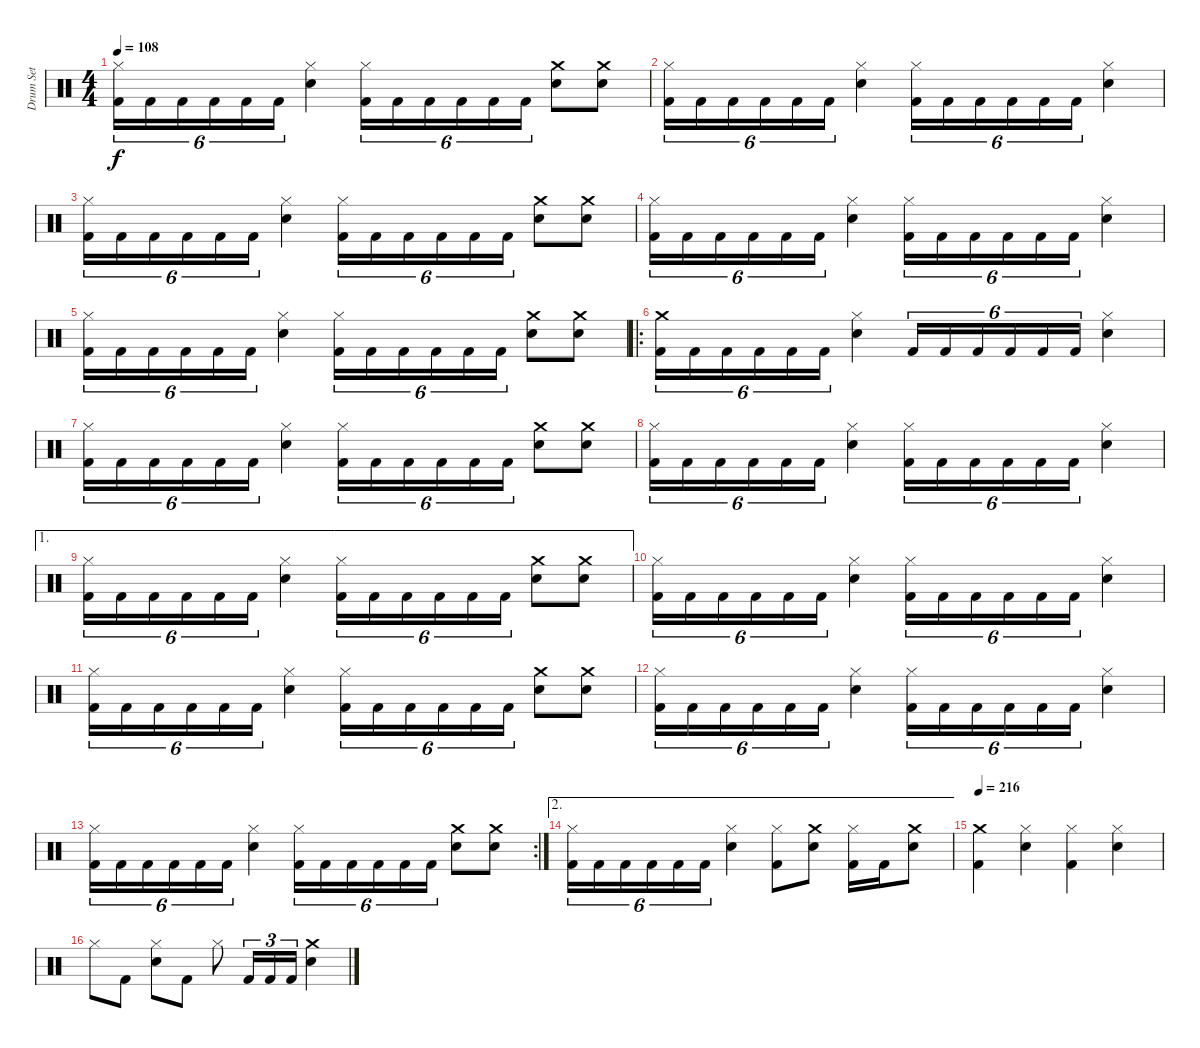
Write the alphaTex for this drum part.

\track ("Drum Set" "Drum Set") {instrument percussion}
\staff {score}
\articulation defaults
\ts (4 4)
\tempo 108
\clef neutral
\ks c
("Hi-Hat (closed)" "Kick (hit) 2").16{tu (6 4) dy f} "Kick (hit) 2".16{tu (6 4)} "Kick (hit) 2".16{tu (6 4)} "Kick (hit) 2".16{tu (6 4)} "Kick (hit) 2".16{tu (6 4)} "Kick (hit) 2".16{tu (6 4)} ("Hi-Hat (closed)" "Snare (hit) 2").4 ("Hi-Hat (closed)" "Kick (hit) 2").16{tu (6 4)} "Kick (hit) 2".16{tu (6 4)} "Kick (hit) 2".16{tu (6 4)} "Kick (hit) 2".16{tu (6 4)} "Kick (hit) 2".16{tu (6 4)} "Kick (hit) 2".16{tu (6 4)} ("Crash medium (hit)" "Snare (hit) 2").8 ("Crash medium (hit)" "Snare (hit) 2").8 |
("Hi-Hat (closed)" "Kick (hit) 2").16{tu (6 4)} "Kick (hit) 2".16{tu (6 4)} "Kick (hit) 2".16{tu (6 4)} "Kick (hit) 2".16{tu (6 4)} "Kick (hit) 2".16{tu (6 4)} "Kick (hit) 2".16{tu (6 4)} ("Hi-Hat (closed)" "Snare (hit) 2").4 ("Hi-Hat (closed)" "Kick (hit) 2").16{tu (6 4)} "Kick (hit) 2".16{tu (6 4)} "Kick (hit) 2".16{tu (6 4)} "Kick (hit) 2".16{tu (6 4)} "Kick (hit) 2".16{tu (6 4)} "Kick (hit) 2".16{tu (6 4)} ("Hi-Hat (closed)" "Snare (hit) 2").4 |
("Hi-Hat (closed)" "Kick (hit) 2").16{tu (6 4)} "Kick (hit) 2".16{tu (6 4)} "Kick (hit) 2".16{tu (6 4)} "Kick (hit) 2".16{tu (6 4)} "Kick (hit) 2".16{tu (6 4)} "Kick (hit) 2".16{tu (6 4)} ("Hi-Hat (closed)" "Snare (hit) 2").4 ("Hi-Hat (closed)" "Kick (hit) 2").16{tu (6 4)} "Kick (hit) 2".16{tu (6 4)} "Kick (hit) 2".16{tu (6 4)} "Kick (hit) 2".16{tu (6 4)} "Kick (hit) 2".16{tu (6 4)} "Kick (hit) 2".16{tu (6 4)} ("Crash medium (hit)" "Snare (hit) 2").8 ("Crash medium (hit)" "Snare (hit) 2").8 |
("Hi-Hat (closed)" "Kick (hit) 2").16{tu (6 4)} "Kick (hit) 2".16{tu (6 4)} "Kick (hit) 2".16{tu (6 4)} "Kick (hit) 2".16{tu (6 4)} "Kick (hit) 2".16{tu (6 4)} "Kick (hit) 2".16{tu (6 4)} ("Hi-Hat (closed)" "Snare (hit) 2").4 ("Hi-Hat (closed)" "Kick (hit) 2").16{tu (6 4)} "Kick (hit) 2".16{tu (6 4)} "Kick (hit) 2".16{tu (6 4)} "Kick (hit) 2".16{tu (6 4)} "Kick (hit) 2".16{tu (6 4)} "Kick (hit) 2".16{tu (6 4)} ("Hi-Hat (closed)" "Snare (hit) 2").4 |
("Hi-Hat (closed)" "Kick (hit) 2").16{tu (6 4)} "Kick (hit) 2".16{tu (6 4)} "Kick (hit) 2".16{tu (6 4)} "Kick (hit) 2".16{tu (6 4)} "Kick (hit) 2".16{tu (6 4)} "Kick (hit) 2".16{tu (6 4)} ("Hi-Hat (closed)" "Snare (hit) 2").4 ("Hi-Hat (closed)" "Kick (hit) 2").16{tu (6 4)} "Kick (hit) 2".16{tu (6 4)} "Kick (hit) 2".16{tu (6 4)} "Kick (hit) 2".16{tu (6 4)} "Kick (hit) 2".16{tu (6 4)} "Kick (hit) 2".16{tu (6 4)} ("Crash medium (hit)" "Snare (hit) 2").8 ("Crash medium (hit)" "Snare (hit) 2").8 |
\ro
("Crash medium (hit)" "Kick (hit) 2").16{tu (6 4)} "Kick (hit) 2".16{tu (6 4)} "Kick (hit) 2".16{tu (6 4)} "Kick (hit) 2".16{tu (6 4)} "Kick (hit) 2".16{tu (6 4)} "Kick (hit) 2".16{tu (6 4)} ("Hi-Hat (closed)" "Snare (hit) 2").4 "Kick (hit) 2".16{tu (6 4)} "Kick (hit) 2".16{tu (6 4)} "Kick (hit) 2".16{tu (6 4)} "Kick (hit) 2".16{tu (6 4)} "Kick (hit) 2".16{tu (6 4)} "Kick (hit) 2".16{tu (6 4)} ("Hi-Hat (closed)" "Snare (hit) 2").4 |
("Hi-Hat (closed)" "Kick (hit) 2").16{tu (6 4)} "Kick (hit) 2".16{tu (6 4)} "Kick (hit) 2".16{tu (6 4)} "Kick (hit) 2".16{tu (6 4)} "Kick (hit) 2".16{tu (6 4)} "Kick (hit) 2".16{tu (6 4)} ("Hi-Hat (closed)" "Snare (hit) 2").4 ("Hi-Hat (closed)" "Kick (hit) 2").16{tu (6 4)} "Kick (hit) 2".16{tu (6 4)} "Kick (hit) 2".16{tu (6 4)} "Kick (hit) 2".16{tu (6 4)} "Kick (hit) 2".16{tu (6 4)} "Kick (hit) 2".16{tu (6 4)} ("Crash medium (hit)" "Snare (hit) 2").8 ("Crash medium (hit)" "Snare (hit) 2").8 |
("Hi-Hat (closed)" "Kick (hit) 2").16{tu (6 4)} "Kick (hit) 2".16{tu (6 4)} "Kick (hit) 2".16{tu (6 4)} "Kick (hit) 2".16{tu (6 4)} "Kick (hit) 2".16{tu (6 4)} "Kick (hit) 2".16{tu (6 4)} ("Hi-Hat (closed)" "Snare (hit) 2").4 ("Hi-Hat (closed)" "Kick (hit) 2").16{tu (6 4)} "Kick (hit) 2".16{tu (6 4)} "Kick (hit) 2".16{tu (6 4)} "Kick (hit) 2".16{tu (6 4)} "Kick (hit) 2".16{tu (6 4)} "Kick (hit) 2".16{tu (6 4)} ("Hi-Hat (closed)" "Snare (hit) 2").4 |
\ae 1
("Hi-Hat (closed)" "Kick (hit) 2").16{tu (6 4)} "Kick (hit) 2".16{tu (6 4)} "Kick (hit) 2".16{tu (6 4)} "Kick (hit) 2".16{tu (6 4)} "Kick (hit) 2".16{tu (6 4)} "Kick (hit) 2".16{tu (6 4)} ("Hi-Hat (closed)" "Snare (hit) 2").4 ("Hi-Hat (closed)" "Kick (hit) 2").16{tu (6 4)} "Kick (hit) 2".16{tu (6 4)} "Kick (hit) 2".16{tu (6 4)} "Kick (hit) 2".16{tu (6 4)} "Kick (hit) 2".16{tu (6 4)} "Kick (hit) 2".16{tu (6 4)} ("Crash medium (hit)" "Snare (hit) 2").8 ("Crash medium (hit)" "Snare (hit) 2").8 |
("Hi-Hat (closed)" "Kick (hit) 2").16{tu (6 4)} "Kick (hit) 2".16{tu (6 4)} "Kick (hit) 2".16{tu (6 4)} "Kick (hit) 2".16{tu (6 4)} "Kick (hit) 2".16{tu (6 4)} "Kick (hit) 2".16{tu (6 4)} ("Hi-Hat (closed)" "Snare (hit) 2").4 ("Hi-Hat (closed)" "Kick (hit) 2").16{tu (6 4)} "Kick (hit) 2".16{tu (6 4)} "Kick (hit) 2".16{tu (6 4)} "Kick (hit) 2".16{tu (6 4)} "Kick (hit) 2".16{tu (6 4)} "Kick (hit) 2".16{tu (6 4)} ("Hi-Hat (closed)" "Snare (hit) 2").4 |
("Hi-Hat (closed)" "Kick (hit) 2").16{tu (6 4)} "Kick (hit) 2".16{tu (6 4)} "Kick (hit) 2".16{tu (6 4)} "Kick (hit) 2".16{tu (6 4)} "Kick (hit) 2".16{tu (6 4)} "Kick (hit) 2".16{tu (6 4)} ("Hi-Hat (closed)" "Snare (hit) 2").4 ("Hi-Hat (closed)" "Kick (hit) 2").16{tu (6 4)} "Kick (hit) 2".16{tu (6 4)} "Kick (hit) 2".16{tu (6 4)} "Kick (hit) 2".16{tu (6 4)} "Kick (hit) 2".16{tu (6 4)} "Kick (hit) 2".16{tu (6 4)} ("Crash medium (hit)" "Snare (hit) 2").8 ("Crash medium (hit)" "Snare (hit) 2").8 |
("Hi-Hat (closed)" "Kick (hit) 2").16{tu (6 4)} "Kick (hit) 2".16{tu (6 4)} "Kick (hit) 2".16{tu (6 4)} "Kick (hit) 2".16{tu (6 4)} "Kick (hit) 2".16{tu (6 4)} "Kick (hit) 2".16{tu (6 4)} ("Hi-Hat (closed)" "Snare (hit) 2").4 ("Hi-Hat (closed)" "Kick (hit) 2").16{tu (6 4)} "Kick (hit) 2".16{tu (6 4)} "Kick (hit) 2".16{tu (6 4)} "Kick (hit) 2".16{tu (6 4)} "Kick (hit) 2".16{tu (6 4)} "Kick (hit) 2".16{tu (6 4)} ("Hi-Hat (closed)" "Snare (hit) 2").4 |
\rc 2
("Hi-Hat (closed)" "Kick (hit) 2").16{tu (6 4)} "Kick (hit) 2".16{tu (6 4)} "Kick (hit) 2".16{tu (6 4)} "Kick (hit) 2".16{tu (6 4)} "Kick (hit) 2".16{tu (6 4)} "Kick (hit) 2".16{tu (6 4)} ("Hi-Hat (closed)" "Snare (hit) 2").4 ("Hi-Hat (closed)" "Kick (hit) 2").16{tu (6 4)} "Kick (hit) 2".16{tu (6 4)} "Kick (hit) 2".16{tu (6 4)} "Kick (hit) 2".16{tu (6 4)} "Kick (hit) 2".16{tu (6 4)} "Kick (hit) 2".16{tu (6 4)} ("Crash medium (hit)" "Snare (hit) 2").8 ("Crash medium (hit)" "Snare (hit) 2").8 |
\ae 2
("Hi-Hat (closed)" "Kick (hit) 2").16{tu (6 4)} "Kick (hit) 2".16{tu (6 4)} "Kick (hit) 2".16{tu (6 4)} "Kick (hit) 2".16{tu (6 4)} "Kick (hit) 2".16{tu (6 4)} "Kick (hit) 2".16{tu (6 4)} ("Hi-Hat (closed)" "Snare (hit) 2").4 ("Hi-Hat (closed)" "Kick (hit) 2").8 ("Crash medium (hit)" "Snare (hit) 2").8 ("Hi-Hat (closed)" "Kick (hit) 2").16 "Kick (hit) 2".16 ("Crash medium (hit)" "Snare (hit) 2").8 |
\tempo 216
("Crash medium (hit)" "Kick (hit) 2").4 ("Hi-Hat (closed)" "Snare (hit) 2").4 ("Hi-Hat (closed)" "Kick (hit) 2").4 ("Hi-Hat (closed)" "Snare (hit) 2").4 |
"Hi-Hat (closed)".8 "Kick (hit) 2".8 ("Hi-Hat (closed)" "Snare (hit) 2").8 "Kick (hit) 2".8 "Hi-Hat (closed)".8 "Kick (hit) 2".16{tu (3 2)} "Kick (hit) 2".16{tu (3 2)} "Kick (hit) 2".16{tu (3 2)} ("Crash medium (hit)" "Snare (hit) 2").4
